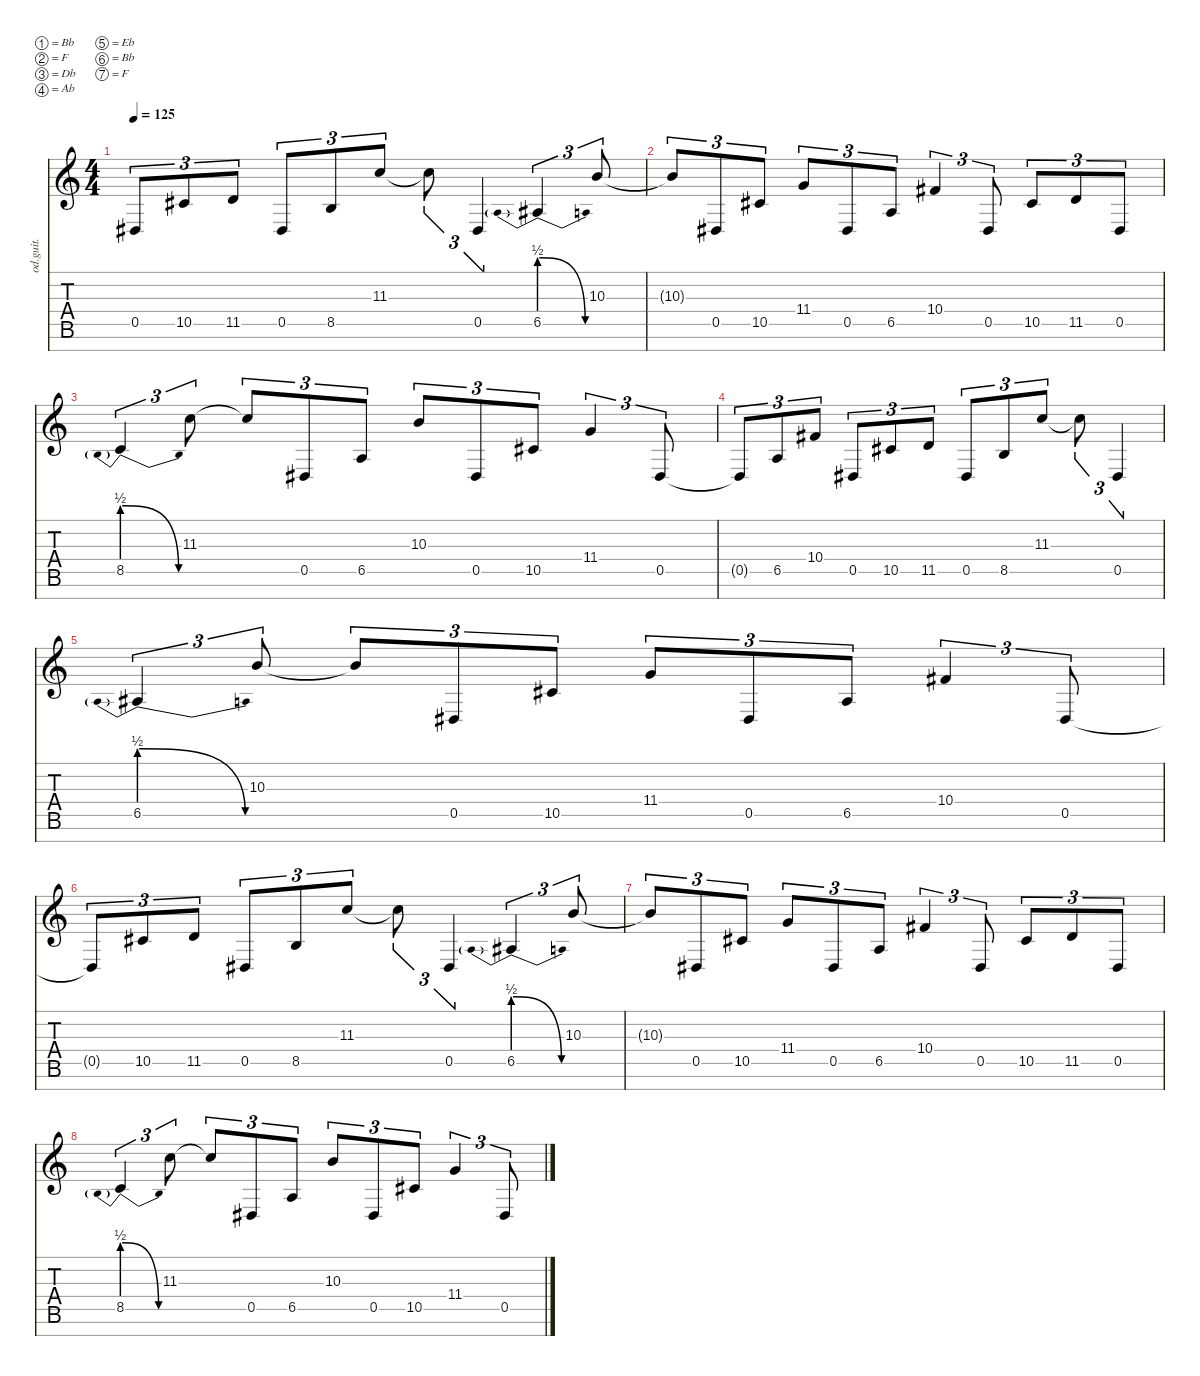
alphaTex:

\defaultSystemsLayout 4
\hideDynamics
\bracketExtendMode nobrackets
\track ("8 string guitar 1 (Fredrik Thordendal)" "od.guit.") {instrument overdrivenguitar}
\staff {score tabs}
\tuning (Bb3 F3 Db3 Ab2 Eb2 Bb1 F1)
\ts (4 4)
\tempo 125
\clef g2
\ks c
0.5{t acc #}.8{tu (3 2) dy f beam Up} 10.5{acc #}.8{tu (3 2) beam Up} 11.5.8{tu (3 2) beam Up} 0.5{acc #}.8{tu (3 2) beam Up} 8.5.8{tu (3 2) beam Up} 11.3.8{tu (3 2) beam Up} 11.3{t}.8{tu (3 2) beam Down} 0.5{acc #}.4{tu (3 2) beam Up} 6.5{be (prebendrelease 0 2 30 0)}.4{tu (3 2) beam Up} 10.3.8{tu (3 2) beam Up} |
10.3{t}.8{tu (3 2) beam Up} 0.5{acc #}.8{tu (3 2) beam Up} 10.5{acc #}.8{tu (3 2) beam Up} 11.4.8{tu (3 2) beam Up} 0.5{acc #}.8{tu (3 2) beam Up} 6.5.8{tu (3 2) beam Up} 10.4{acc #}.4{tu (3 2) beam Up} 0.5{acc #}.8{tu (3 2) beam Up} 10.5{acc #}.8{tu (3 2) beam Up} 11.5.8{tu (3 2) beam Up} 0.5{acc #}.8{tu (3 2) beam Up} |
8.5{be (prebendrelease 0 2 30 0)}.4{tu (3 2) beam Up} 11.3.8{tu (3 2) beam Down} 11.3{t}.8{tu (3 2) beam Up} 0.5{acc #}.8{tu (3 2) beam Up} 6.5.8{tu (3 2) beam Up} 10.3.8{tu (3 2) beam Up} 0.5{acc #}.8{tu (3 2) beam Up} 10.5{acc #}.8{tu (3 2) beam Up} 11.4.4{tu (3 2) beam Up} 0.5{acc #}.8{tu (3 2) beam Up} |
0.5{t acc #}.8{tu (3 2) beam Up} 6.5.8{tu (3 2) beam Up} 10.4{acc #}.8{tu (3 2) beam Up} 0.5{acc #}.8{tu (3 2) beam Up} 10.5{acc #}.8{tu (3 2) beam Up} 11.5.8{tu (3 2) beam Up} 0.5{acc #}.8{tu (3 2) beam Up} 8.5.8{tu (3 2) beam Up} 11.3.8{tu (3 2) beam Up} 11.3{t}.8{tu (3 2) beam Down} 0.5{acc #}.4{tu (3 2) beam Up} |
6.5{be (prebendrelease 0 2 30 0)}.4{tu (3 2) beam Up} 10.3.8{tu (3 2) beam Up} 10.3{t}.8{tu (3 2) beam Up} 0.5{acc #}.8{tu (3 2) beam Up} 10.5{acc #}.8{tu (3 2) beam Up} 11.4.8{tu (3 2) beam Up} 0.5{acc #}.8{tu (3 2) beam Up} 6.5.8{tu (3 2) beam Up} 10.4{acc #}.4{tu (3 2) beam Up} 0.5{acc #}.8{tu (3 2) beam Up} |
0.5{t acc #}.8{tu (3 2) beam Up} 10.5{acc #}.8{tu (3 2) beam Up} 11.5.8{tu (3 2) beam Up} 0.5{acc #}.8{tu (3 2) beam Up} 8.5.8{tu (3 2) beam Up} 11.3.8{tu (3 2) beam Up} 11.3{t}.8{tu (3 2) beam Down} 0.5{acc #}.4{tu (3 2) beam Up} 6.5{be (prebendrelease 0 2 30 0)}.4{tu (3 2) beam Up} 10.3.8{tu (3 2) beam Up} |
10.3{t}.8{tu (3 2) beam Up} 0.5{acc #}.8{tu (3 2) beam Up} 10.5{acc #}.8{tu (3 2) beam Up} 11.4.8{tu (3 2) beam Up} 0.5{acc #}.8{tu (3 2) beam Up} 6.5.8{tu (3 2) beam Up} 10.4{acc #}.4{tu (3 2) beam Up} 0.5{acc #}.8{tu (3 2) beam Up} 10.5{acc #}.8{tu (3 2) beam Up} 11.5.8{tu (3 2) beam Up} 0.5{acc #}.8{tu (3 2) beam Up} |
8.5{be (prebendrelease 0 2 30 0)}.4{tu (3 2) beam Up} 11.3.8{tu (3 2) beam Down} 11.3{t}.8{tu (3 2) beam Up} 0.5{acc #}.8{tu (3 2) beam Up} 6.5.8{tu (3 2) beam Up} 10.3.8{tu (3 2) beam Up} 0.5{acc #}.8{tu (3 2) beam Up} 10.5{acc #}.8{tu (3 2) beam Up} 11.4.4{tu (3 2) beam Up} 0.5{acc #}.8{tu (3 2) beam Up}
